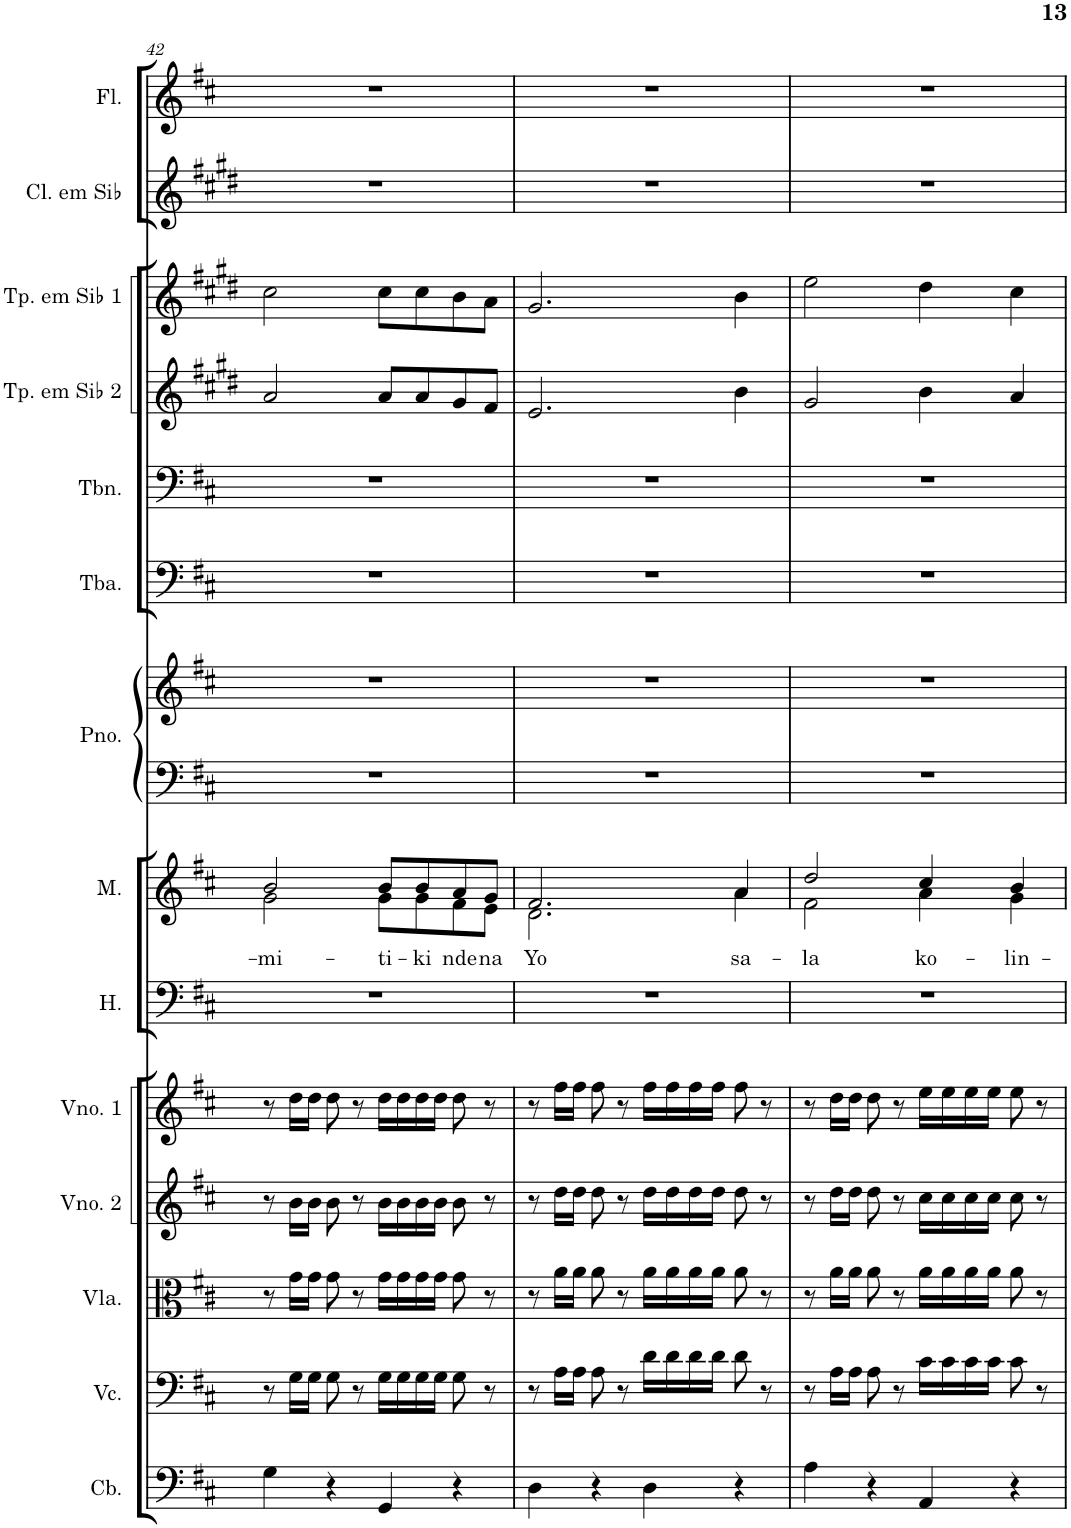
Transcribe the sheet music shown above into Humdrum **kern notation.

**kern	**kern	**kern	**kern	**kern	**kern	**kern	**text	**kern	**kern	**kern	**kern	**kern	**kern	**kern	**kern
*part14	*part13	*part12	*part11	*part10	*part9	*part8	*part8	*part7	*part7	*part6	*part5	*part4	*part3	*part2	*part1
*staff15	*staff14	*staff13	*staff12	*staff11	*staff10	*staff9	*staff9	*staff8	*staff7	*staff6	*staff5	*staff4	*staff3	*staff2	*staff1
*I"Contrabaixo	*I"Violoncelo	*I"Viola	*I"Violino 2	*I"Violino 1	*I"Homens	*I"Senhoras	*	*I"Piano	*	*I"Tuba	*I"Trombone	*I"Trompete em Sib 2	*I"Trompete em Sib 1	*I"Clarinete em Sib	*I"Flauta Transversal
*I'Cb.	*I'Vc.	*I'Vla.	*I'Vno. 2	*I'Vno. 1	*I'H.	*	*	*I'Pno.	*	*I'Tba.	*I'Tbn.	*I'Tp. em Sib 2	*I'Tp. em Sib 1	*I'Cl. em Sib	*I'Fl.
!!LO:PB:g=z
*clefF4	*clefF4	*clefC3	*clefG2	*clefG2	*clefF4	*clefG2	*	*clefF4	*clefG2	*clefF4	*clefF4	*clefG2	*clefG2	*clefG2	*clefG2
*Trd7c12	*	*	*	*	*	*	*	*	*	*	*	*Trd1c2	*Trd1c2	*Trd1c2	*
*k[f#c#]	*k[f#c#]	*k[f#c#]	*k[f#c#]	*k[f#c#]	*k[f#c#]	*k[f#c#]	*	*k[f#c#]	*k[f#c#]	*k[f#c#]	*k[f#c#]	*k[f#c#g#d#]	*k[f#c#g#d#]	*k[f#c#g#d#]	*k[f#c#]
*M4/4	*M4/4	*M4/4	*M4/4	*M4/4	*M4/4	*M4/4	*	*M4/4	*M4/4	*M4/4	*M4/4	*M4/4	*M4/4	*M4/4	*M4/4
=42	=42	=42	=42	=42	=42	=42	=42	=42	=42	=42	=42	=42	=42	=42	=42
*	*	*	*	*	*	*^	*	*	*	*	*	*	*	*	*
!	!	!	!	!	!	!	!	!LO:LY:b	!	!	!	!	!	!	!	!
4G\	8r	8r	8r	8r	1r	2b/	2g\	-mi-	1r	1r	1r	1r	2a/	2cc#\	1r	1r
.	16G\LL	16g\LL	16b\LL	16dd\LL	.	.	.	.	.	.	.	.	.	.	.	.
.	16G\JJ	16g\JJ	16b\JJ	16dd\JJ	.	.	.	.	.	.	.	.	.	.	.	.
4r	8G\	8g\	8b\	8dd\	.	.	.	.	.	.	.	.	.	.	.	.
.	8r	8r	8r	8r	.	.	.	.	.	.	.	.	.	.	.	.
!	!	!	!	!	!	!	!	!LO:LY:b	!	!	!	!	!	!	!	!
4GG/	16G\LL	16g\LL	16b\LL	16dd\LL	.	8b/L	8g\L	-ti-	.	.	.	.	8a/L	8cc#\L	.	.
.	16G\	16g\	16b\	16dd\	.	.	.	.	.	.	.	.	.	.	.	.
!	!	!	!	!	!	!	!	!LO:LY:b	!	!	!	!	!	!	!	!
.	16G\	16g\	16b\	16dd\	.	8b/	8g\	-ki	.	.	.	.	8a/	8cc#\	.	.
.	16G\JJ	16g\JJ	16b\JJ	16dd\JJ	.	.	.	.	.	.	.	.	.	.	.	.
!	!	!	!	!	!	!	!	!LO:LY:b	!	!	!	!	!	!	!	!
4r	8G\	8g\	8b\	8dd\	.	8a/	8f#\	nde	.	.	.	.	8g#/	8b\	.	.
!	!	!	!	!	!	!	!	!LO:LY:b	!	!	!	!	!	!	!	!
.	8r	8r	8r	8r	.	8g/J	8e\J	na	.	.	.	.	8f#/J	8a\J	.	.
=43	=43	=43	=43	=43	=43	=43	=43	=43	=43	=43	=43	=43	=43	=43	=43	=43
!	!	!	!	!	!	!	!	!LO:LY:b	!	!	!	!	!	!	!	!
4D\	8r	8r	8r	8r	1r	2.f#/	2.d\	Yo	1r	1r	1r	1r	2.e/	2.g#/	1r	1r
.	16A\LL	16a\LL	16dd\LL	16ff#\LL	.	.	.	.	.	.	.	.	.	.	.	.
.	16A\JJ	16a\JJ	16dd\JJ	16ff#\JJ	.	.	.	.	.	.	.	.	.	.	.	.
4r	8A\	8a\	8dd\	8ff#\	.	.	.	.	.	.	.	.	.	.	.	.
.	8r	8r	8r	8r	.	.	.	.	.	.	.	.	.	.	.	.
4D\	16d\LL	16a\LL	16dd\LL	16ff#\LL	.	.	.	.	.	.	.	.	.	.	.	.
.	16d\	16a\	16dd\	16ff#\	.	.	.	.	.	.	.	.	.	.	.	.
.	16d\	16a\	16dd\	16ff#\	.	.	.	.	.	.	.	.	.	.	.	.
.	16d\JJ	16a\JJ	16dd\JJ	16ff#\JJ	.	.	.	.	.	.	.	.	.	.	.	.
!	!	!	!	!	!	!	!	!LO:LY:b	!	!	!	!	!	!	!	!
4r	8d\	8a\	8dd\	8ff#\	.	4a/	4a\	sa-	.	.	.	.	4b\	4b\	.	.
.	8r	8r	8r	8r	.	.	.	.	.	.	.	.	.	.	.	.
=44	=44	=44	=44	=44	=44	=44	=44	=44	=44	=44	=44	=44	=44	=44	=44	=44
!	!	!	!	!	!	!	!	!LO:LY:b	!	!	!	!	!	!	!	!
4A\	8r	8r	8r	8r	1r	2dd/	2f#\	-la	1r	1r	1r	1r	2g#/	2ee\	1r	1r
.	16A\LL	16a\LL	16dd\LL	16dd\LL	.	.	.	.	.	.	.	.	.	.	.	.
.	16A\JJ	16a\JJ	16dd\JJ	16dd\JJ	.	.	.	.	.	.	.	.	.	.	.	.
4r	8A\	8a\	8dd\	8dd\	.	.	.	.	.	.	.	.	.	.	.	.
.	8r	8r	8r	8r	.	.	.	.	.	.	.	.	.	.	.	.
!	!	!	!	!	!	!	!	!LO:LY:b	!	!	!	!	!	!	!	!
4AA/	16c#\LL	16a\LL	16cc#\LL	16ee\LL	.	4cc#/	4a\	ko-	.	.	.	.	4b\	4dd#\	.	.
.	16c#\	16a\	16cc#\	16ee\	.	.	.	.	.	.	.	.	.	.	.	.
.	16c#\	16a\	16cc#\	16ee\	.	.	.	.	.	.	.	.	.	.	.	.
.	16c#\JJ	16a\JJ	16cc#\JJ	16ee\JJ	.	.	.	.	.	.	.	.	.	.	.	.
!	!	!	!	!	!	!	!	!LO:LY:b	!	!	!	!	!	!	!	!
4r	8c#\	8a\	8cc#\	8ee\	.	4b/	4g\	-lin-	.	.	.	.	4a/	4cc#\	.	.
.	8r	8r	8r	8r	.	.	.	.	.	.	.	.	.	.	.	.
*	*	*	*	*	*	*v	*v	*	*	*	*	*	*	*	*	*
=	=	=	=	=	=	=	=	=	=	=	=	=	=	=	=
*-	*-	*-	*-	*-	*-	*-	*-	*-	*-	*-	*-	*-	*-	*-	*-
